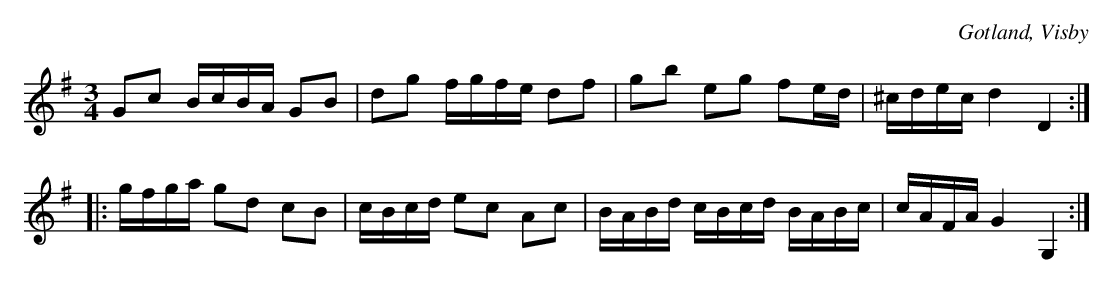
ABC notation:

X:1
T:
O:Gotland, Visby
M:3/4
L:1/16
K:G
G2c2 BcBA G2B2|d2g2 fgfe d2f2|g2b2 e2g2 f2ed|^cdec d4 D4::
gfga g2d2 c2B2|cBcd e2c2 A2c2|BABd cBcd BABc|cAFA G4 G,4:|
